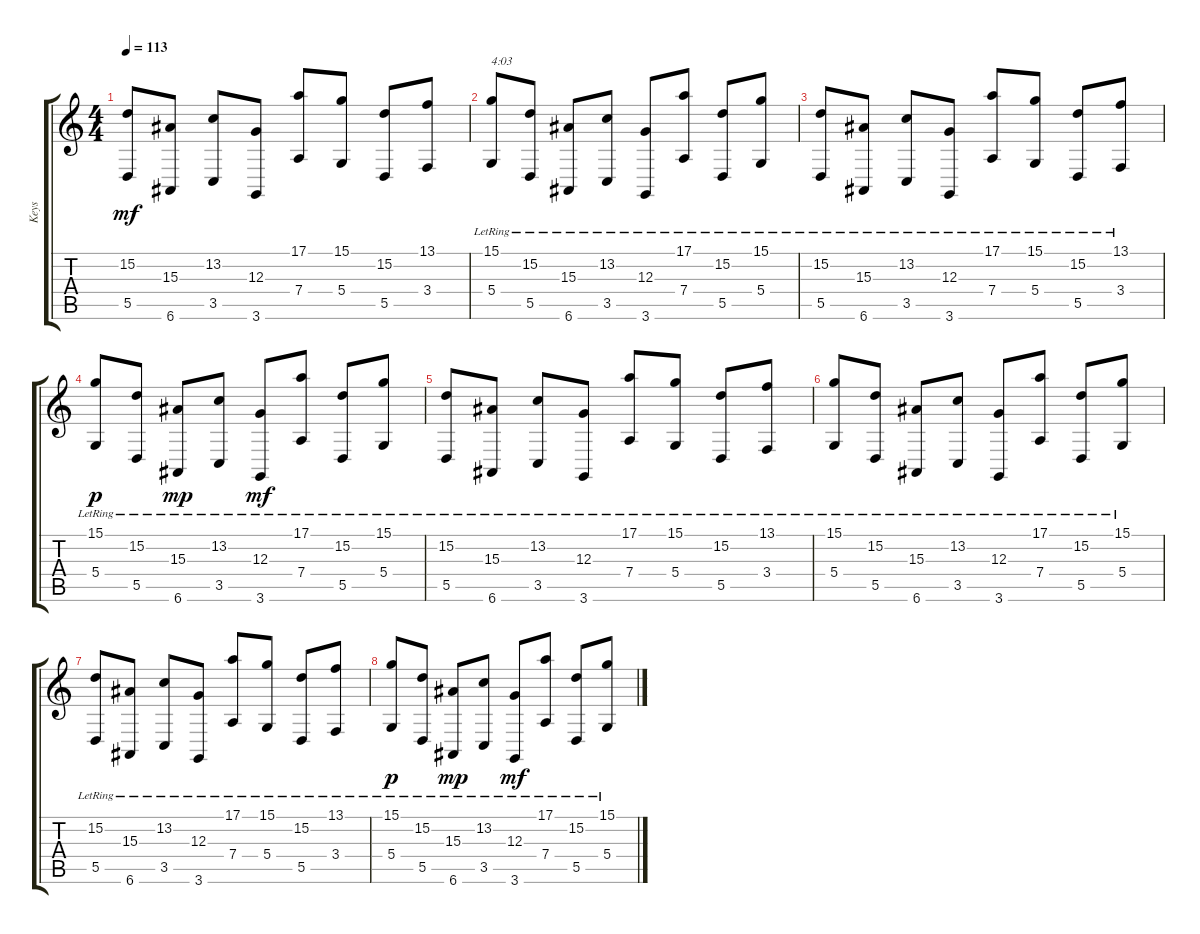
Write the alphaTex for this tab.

\track ("Keys" "Keys") {instrument acousticgrandpiano}
\staff {score tabs}
\tuning (E4 B3 G3 D3 A2 E2) {hide}
\ts (4 4)
\tempo 113
\clef g2
\ks c
(15.2 5.5).8{dy mf} (15.3 6.6).8 (13.2 3.5).8 (12.3 3.6).8 (17.1 7.4).8 (15.1 5.4).8 (15.2 5.5).8 (13.1 3.4).8 |
(15.1{lr} 5.4{lr}).8{txt "4:03" volume 13 balance 8 instrument electricpiano2} (15.2{lr} 5.5{lr}).8 (15.3{lr} 6.6{lr}).8 (13.2{lr} 3.5{lr}).8 (12.3{lr} 3.6{lr}).8 (17.1{lr} 7.4{lr}).8 (15.2{lr} 5.5{lr}).8 (15.1{lr} 5.4{lr}).8 |
(15.2{lr} 5.5{lr}).8 (15.3{lr} 6.6{lr}).8 (13.2{lr} 3.5{lr}).8 (12.3{lr} 3.6{lr}).8 (17.1{lr} 7.4{lr}).8 (15.1{lr} 5.4{lr}).8 (15.2{lr} 5.5{lr}).8 (13.1{lr} 3.4{lr}).8 |
(15.1{lr} 5.4{lr}).8{dy p} (15.2{lr} 5.5{lr}).8 (15.3{lr} 6.6{lr}).8{dy mp} (13.2{lr} 3.5{lr}).8 (12.3{lr} 3.6{lr}).8{dy mf} (17.1{lr} 7.4{lr}).8 (15.2{lr} 5.5{lr}).8 (15.1{lr} 5.4{lr}).8 |
(15.2{lr} 5.5{lr}).8 (15.3{lr} 6.6{lr}).8 (13.2{lr} 3.5{lr}).8 (12.3{lr} 3.6{lr}).8 (17.1{lr} 7.4{lr}).8 (15.1{lr} 5.4{lr}).8 (15.2{lr} 5.5{lr}).8 (13.1{lr} 3.4{lr}).8 |
(15.1{lr} 5.4{lr}).8{volume 12 balance 8 instrument acousticgrandpiano} (15.2{lr} 5.5{lr}).8 (15.3{lr} 6.6{lr}).8 (13.2{lr} 3.5{lr}).8 (12.3{lr} 3.6{lr}).8 (17.1{lr} 7.4{lr}).8 (15.2{lr} 5.5{lr}).8 (15.1{lr} 5.4{lr}).8 |
(15.2{lr} 5.5{lr}).8 (15.3{lr} 6.6{lr}).8 (13.2{lr} 3.5{lr}).8 (12.3{lr} 3.6{lr}).8 (17.1{lr} 7.4{lr}).8 (15.1{lr} 5.4{lr}).8 (15.2{lr} 5.5{lr}).8 (13.1{lr} 3.4{lr}).8 |
(15.1{lr} 5.4{lr}).8{dy p} (15.2{lr} 5.5{lr}).8 (15.3{lr} 6.6{lr}).8{dy mp} (13.2{lr} 3.5{lr}).8 (12.3{lr} 3.6{lr}).8{dy mf} (17.1{lr} 7.4{lr}).8 (15.2{lr} 5.5{lr}).8 (15.1{lr} 5.4{lr}).8
